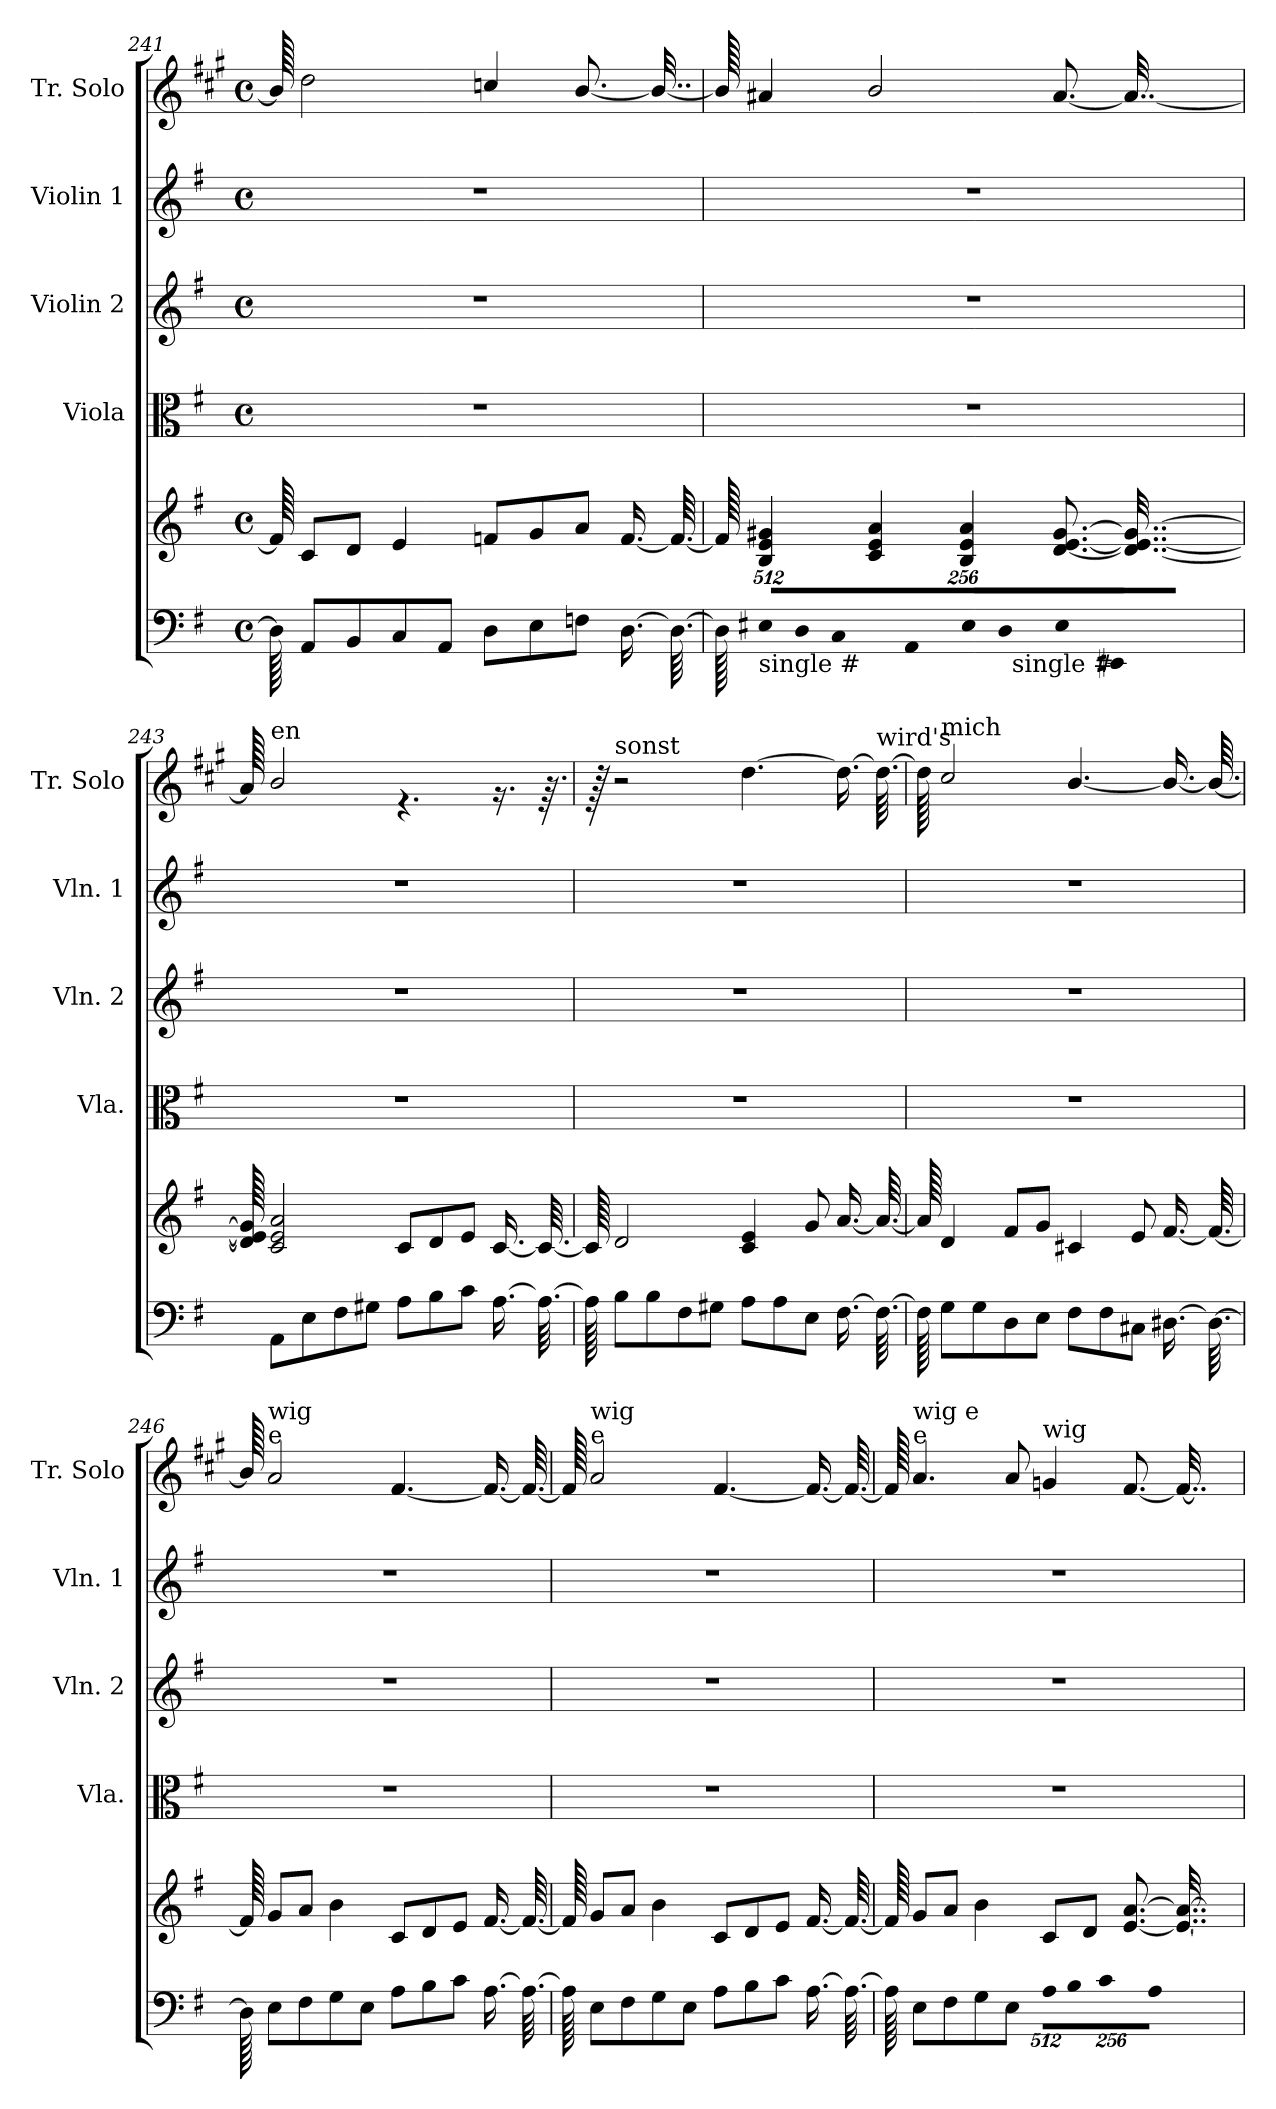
**kern	**kern	**kern	**kern	**kern	**kern
*part6	*part5	*part4	*part3	*part2	*part1
*staff6	*staff5	*staff4	*staff3	*staff2	*staff1
*	*	*I"Viola	*I"Violin 2	*I"Violin 1	*I"Tr. Solo
*	*	*I'Vla.	*I'Vln. 2	*I'Vln. 1	*I'Tr. Solo
*clefF4	*clefG2	*clefC3	*clefG2	*clefG2	*clefG2
*	*	*	*	*	*ITrd1c2
*k[f#]	*k[f#]	*k[f#]	*k[f#]	*k[f#]	*k[f#]
*G:	*G:	*G:	*G:	*G:	*G:
*M4/4	*M4/4	*M4/4	*M4/4	*M4/4	*M4/4
*met(c)	*met(c)	*met(c)	*met(c)	*met(c)	*met(c)
=241	=241	=241	=241	=241	=241
128D\]	128f/]	1r	1r	1r	128a/]
8AA/L	8c/L	.	.	.	2cc\
8BB/	8d/J	.	.	.	.
8C/	4e/	.	.	.	.
8AA/J	.	.	.	.	.
8D\L	8fn/L	.	.	.	4b-X/
8E\	8g/	.	.	.	.
8Fn\J	8a/J	.	.	.	[<8.a/
[>16.D\	[<16.f/	.	.	.	.
.	.	.	.	.	32..a/_
64.D\_	64.f/_	.	.	.	.
=242	=242	=242	=242	=242	=242
128D\]	128f/]	1r	1r	1r	128a/]
*Xbrackettup	*	*	*	*	*
!LO:TX:b:t=single #	!	!	!	!	!
!LO:N:vis=8	!	!	!	!	!
4096%341E#/L	4B/ 4e/ 4g#X/	.	.	.	4g#X/
!LO:N:vis=8	!	!	!	!	!
2048%171D/	.	.	.	.	.
!LO:N:vis=8	!	!	!	!	!
4096%341C/	.	.	.	.	.
!LO:N:vis=8	!	!	!	!	!
4096%341AA/J	4c/ 4e/ 4a/	.	.	.	2a/
!LO:N:vis=8	!	!	!	!	!
2048%171E#</L	.	.	.	.	.
!LO:N:vis=8	!	!	!	!	!
4096%341D</	.	.	.	.	.
8E#</	4B/ 4e/ 4a/	.	.	.	.
!LO:TX:b:t=single #	!	!	!	!	!
8EE#/J	.	.	.	.	.
128%31ryy	[<8.d/ [<8.e/ [<8.g#/	.	.	.	[<8.g#/
.	32..d/_ 32..e/_ 32..g#/_	.	.	.	32..g#/_
!!LO:LB:g=z
=243	=243	=243	=243	=243	=243
128ryy	128d/] 128e/] 128g#/]	1r	1r	1r	128g#/]
!	!	!	!	!	!LO:TX:a:t=en
8AA\L	2c/ 2e/ 2a/	.	.	.	2a/
8E\	.	.	.	.	.
8F#\	.	.	.	.	.
8G#X\J	.	.	.	.	.
8A\L	8c/L	.	.	.	4.rf
8B\	8d/	.	.	.	.
8c\J	8e/J	.	.	.	.
[>16.A\	[<16.c/	.	.	.	16.rf
64.A\_	64.c/_	.	.	.	64.rf
=244	=244	=244	=244	=244	=244
128A\]	128c/]	1r	1r	1r	128rf
!	!	!	!	!	!LO:TX:a:t=sonst
8B\L	2d/	.	.	.	2r
8B\	.	.	.	.	.
8F#\	.	.	.	.	.
8G#X\J	.	.	.	.	.
8A\L	4c/ 4e/	.	.	.	[>4.cc\
8A\	.	.	.	.	.
8E\J	8g/	.	.	.	.
[>16.F#\	[<16.a/	.	.	.	16.cc\_
!	!	!	!	!	!LO:TX:a:t=wird's
64.F#\_	64.a/_	.	.	.	64.cc\_
=245	=245	=245	=245	=245	=245
128F#\]	128a/]	1r	1r	1r	128cc\]
!	!	!	!	!	!LO:TX:a:t=mich
8G\L	4d/	.	.	.	2b/
8G\	.	.	.	.	.
8D\	8f#/L	.	.	.	.
8E\J	8g/J	.	.	.	.
8F#\L	4c#X/	.	.	.	[<4.a/
8F#\	.	.	.	.	.
8C#X\J	8e/	.	.	.	.
[>16.D#X\	[<16.f#/	.	.	.	16.a/_
64.D#\_	64.f#/_	.	.	.	64.a/_
=246	=246	=246	=246	=246	=246
128D#\]	128f#/]	1r	1r	1r	128a/]
!	!	!	!	!	!LO:TX:a:t=e
!	!	!	!	!	!LO:TX:a:t=wig
8E\L	8g/L	.	.	.	2g/
8F#\	8a/J	.	.	.	.
8G\	4b\	.	.	.	.
8E\J	.	.	.	.	.
8A\L	8c/L	.	.	.	[<4.e/
8B\	8d/	.	.	.	.
8c\J	8e/J	.	.	.	.
[>16.A\	[<16.f#/	.	.	.	16.e/_
64.A\_	64.f#/_	.	.	.	64.e/_
=247	=247	=247	=247	=247	=247
128A\]	128f#/]	1r	1r	1r	128e/]
!	!	!	!	!	!LO:TX:a:t=e
!	!	!	!	!	!LO:TX:a:t=wig
8E\L	8g/L	.	.	.	2g/
8F#\	8a/J	.	.	.	.
8G\	4b\	.	.	.	.
8E\J	.	.	.	.	.
8A\L	8c/L	.	.	.	[<4.e/
8B\	8d/	.	.	.	.
8c\J	8e/J	.	.	.	.
[>16.A\	[<16.f#/	.	.	.	16.e/_
64.A\_	64.f#/_	.	.	.	64.e/_
!!LO:LB:g=z
=248	=248	=248	=248	=248	=248
128A\]	128f#/]	1r	1r	1r	128e/]
!	!	!	!	!	!LO:TX:a:t=e
!	!	!	!	!	!LO:TX:a:t=wig e
8E\L	8g/L	.	.	.	4.g/
8F#\	8a/J	.	.	.	.
8G\	4b\	.	.	.	.
8E\J	.	.	.	.	8g/
!	!	!	!	!	!LO:TX:a:t=wig
!LO:N:vis=8	!	!	!	!	!
4096%341A\L	8c/L	.	.	.	4fn/
!LO:N:vis=8	!	!	!	!	!
2048%171B\	.	.	.	.	.
.	8d/J	.	.	.	.
!LO:N:vis=8	!	!	!	!	!
4096%341c\	.	.	.	.	.
!LO:N:vis=8	!	!	!	!	!
4096%341A\J	[<8.e/ [<8.a/	.	.	.	[<8.e/
8ryy	.	.	.	.	.
.	32..e/_ 32..a/_	.	.	.	32..e/_
32ryy	.	.	.	.	.
512ryy	.	.	.	.	.
2048.ryy	.	.	.	.	.
=	=	=	=	=	=
*-	*-	*-	*-	*-	*-
